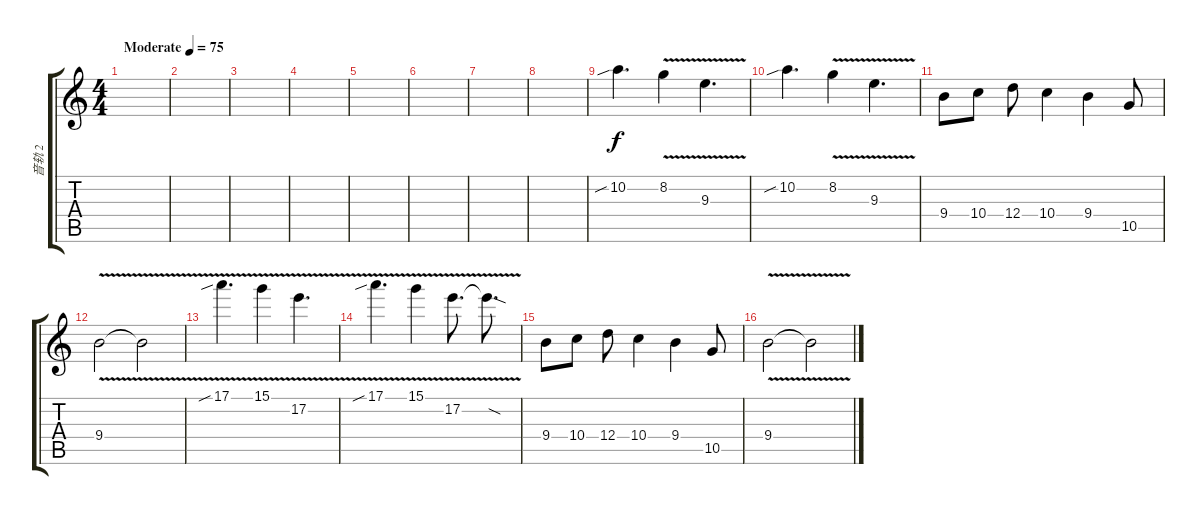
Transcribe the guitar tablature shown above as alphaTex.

\track ("音轨 2" "音轨 2") {instrument distortionguitar}
\staff {score tabs}
\tuning (E4 B3 G3 D3 A2 E2) {hide}
\ts (4 4)
\tempo (75 "Moderate")
\clef g2
\ks c
|
|
|
|
|
|
|
|
10.2{sib}.4{d instrument distortionguitar} 8.2{v}.4 9.3{v}.4{d} |
10.2{sib}.4{d} 8.2{v}.4 9.3{v}.4{d} |
9.4.8 10.4.8 12.4.8 10.4.4 9.4.4 10.5.8 |
9.4{v}.2 9.4{t}.2 |
17.1{v sib}.4{d} 15.1{v}.4 17.2{v}.4{d} |
17.1{v sib}.4{d} 15.1{v}.4 17.2{v}.8{d} 17.2{sod t}.8{d} |
9.4.8 10.4.8 12.4.8 10.4.4 9.4.4 10.5.8 |
9.4{v}.2 9.4{t}.2
